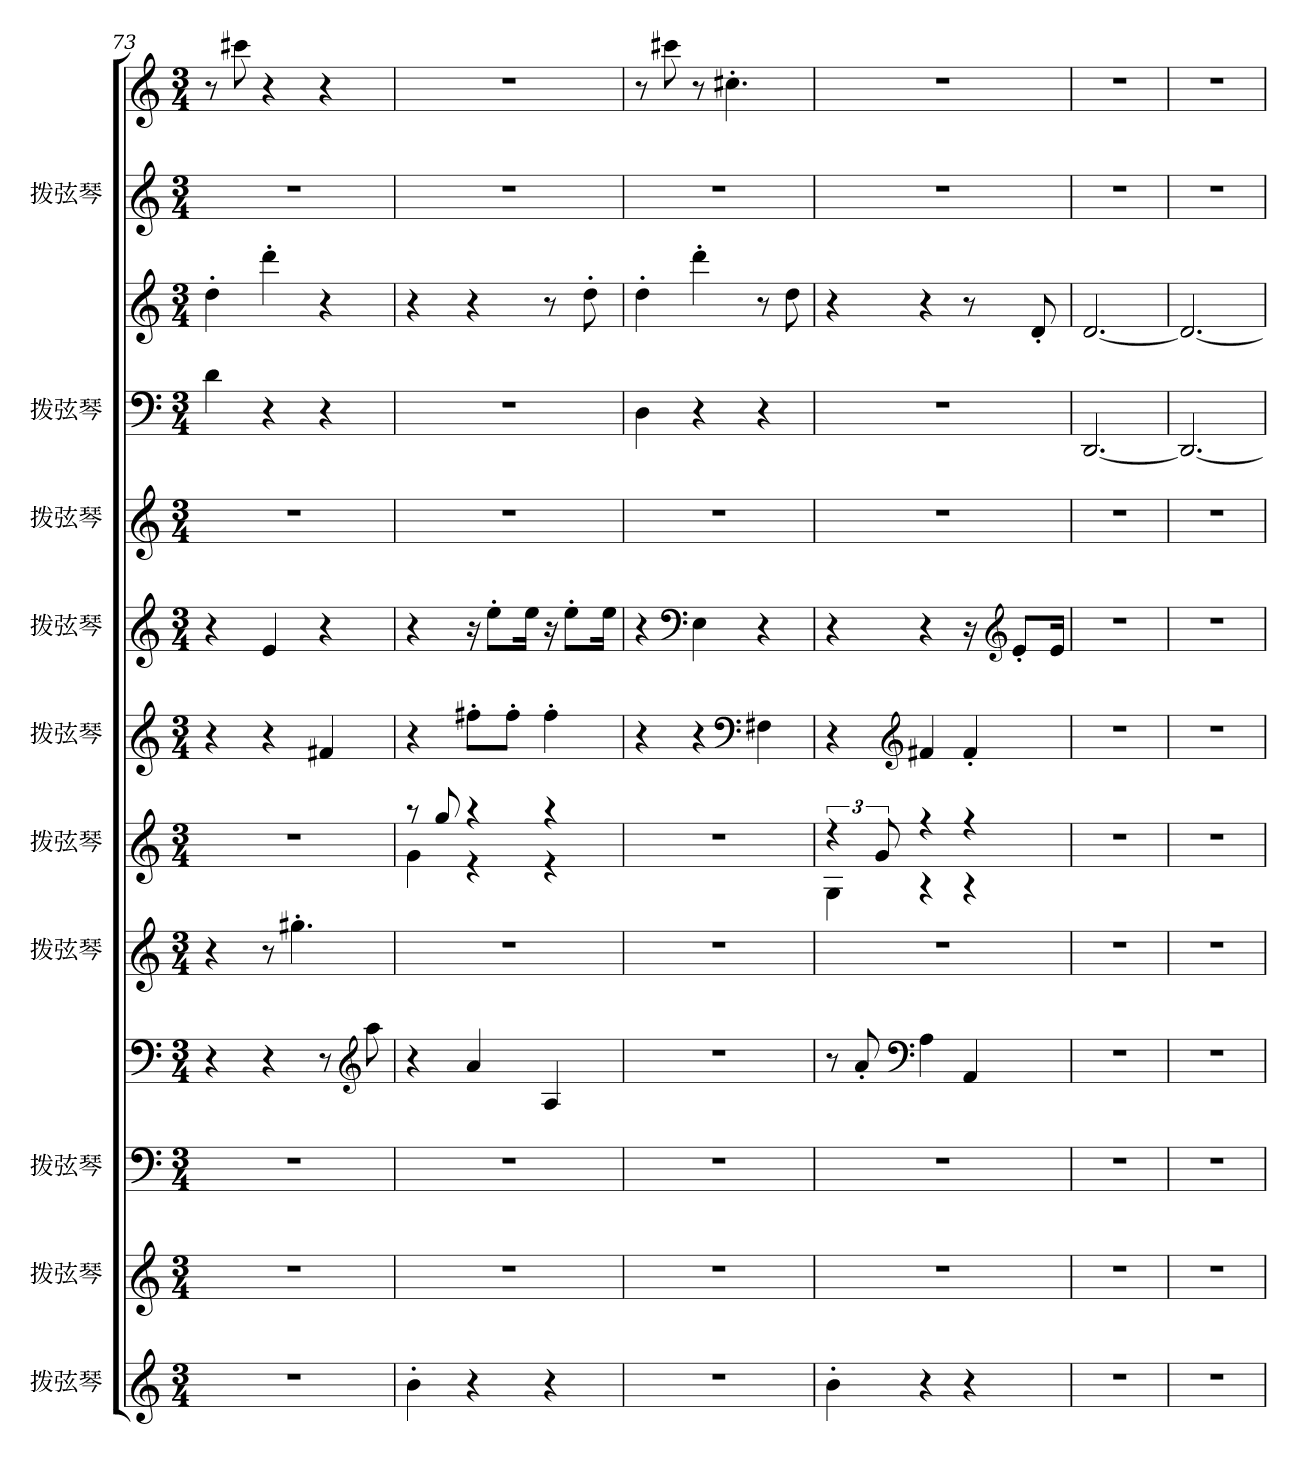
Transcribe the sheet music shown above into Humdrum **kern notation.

**kern	**kern	**kern	**kern	**kern	**kern	**kern	**kern	**kern	**kern	**kern	**kern	**kern
*part10	*part9	*part8	*part8	*part7	*part6	*part5	*part4	*part3	*part2	*part2	*part1	*part1
*staff13	*staff12	*staff11	*staff10	*staff9	*staff8	*staff7	*staff6	*staff5	*staff4	*staff3	*staff2	*staff1
*I"拨弦琴	*I"拨弦琴	*I"拨弦琴	*	*I"拨弦琴	*I"拨弦琴	*I"拨弦琴	*I"拨弦琴	*I"拨弦琴	*I"拨弦琴	*	*I"拨弦琴	*
*clefG2	*clefG2	*clefF4	*clefF4	*clefG2	*clefG2	*clefG2	*clefG2	*clefG2	*clefF4	*clefG2	*clefG2	*clefG2
*k[]	*k[]	*k[]	*k[]	*k[]	*k[]	*k[]	*k[]	*k[]	*k[]	*k[]	*k[]	*k[]
*M3/4	*M3/4	*M3/4	*M3/4	*M3/4	*M3/4	*M3/4	*M3/4	*M3/4	*M3/4	*M3/4	*M3/4	*M3/4
=73	=73	=73	=73	=73	=73	=73	=73	=73	=73	=73	=73	=73
2.r	2.r	2.r	4r	4r	2.r	4r	4r	2.r	4d\	4dd'\	2.r	8r
.	.	.	.	.	.	.	.	.	.	.	.	8ccc#X\
.	.	.	4r	8r	.	4r	4e/	.	4r	4ddd'\	.	4r
.	.	.	.	4.gg#X'\	.	.	.	.	.	.	.	.
.	.	.	8r	.	.	4f#X/	4r	.	4r	4r	.	4r
*	*	*	*clefG2	*	*	*	*	*	*	*	*	*
.	.	.	8aa\	.	.	.	.	.	.	.	.	.
=74	=74	=74	=74	=74	=74	=74	=74	=74	=74	=74	=74	=74
*	*	*	*	*	*^	*	*	*	*	*	*	*
4b'\	2.r	2.r	4r	2.r	8r	4g\	4r	4r	2.r	2.r	4r	2.r	2.r
.	.	.	.	.	8gg/	.	.	.	.	.	.	.	.
4r	.	.	4a/	.	4r	4r	8ff#X'\L	16r	.	.	4r	.	.
.	.	.	.	.	.	.	.	8ee'\L	.	.	.	.	.
.	.	.	.	.	.	.	8ff#'\J	.	.	.	.	.	.
.	.	.	.	.	.	.	.	16ee\Jk	.	.	.	.	.
4r	.	.	4A/	.	4r	4r	4ff#'\	16r	.	.	8r	.	.
.	.	.	.	.	.	.	.	8ee'\L	.	.	.	.	.
.	.	.	.	.	.	.	.	.	.	.	8dd'\	.	.
.	.	.	.	.	.	.	.	16ee\Jk	.	.	.	.	.
*	*	*	*	*	*v	*v	*	*	*	*	*	*	*
!!LO:PB:g=z
=75	=75	=75	=75	=75	=75	=75	=75	=75	=75	=75	=75	=75
2.r	2.r	2.r	2.r	2.r	2.r	4r	4r	2.r	4D\	4dd'\	2.r	8r
.	.	.	.	.	.	.	.	.	.	.	.	8ccc#X\
*	*	*	*	*	*	*	*clefF4	*	*	*	*	*
.	.	.	.	.	.	4r	4E\	.	4r	4ddd'\	.	8r
.	.	.	.	.	.	.	.	.	.	.	.	4.cc#X'\
*	*	*	*	*	*	*clefF4	*	*	*	*	*	*
.	.	.	.	.	.	4F#X\	4r	.	4r	8r	.	.
.	.	.	.	.	.	.	.	.	.	8dd\	.	.
=76	=76	=76	=76	=76	=76	=76	=76	=76	=76	=76	=76	=76
*	*	*	*	*	*^	*	*	*	*	*	*	*
4b'\	2.r	2.r	8r	2.r	6r	4G\	4r	4r	2.r	2.r	4r	2.r	2.r
.	.	.	8a'/	.	.	.	.	.	.	.	.	.	.
.	.	.	.	.	12g/	.	.	.	.	.	.	.	.
*	*	*	*clefF4	*	*	*	*clefG2	*	*	*	*	*	*
4r	.	.	4A\	.	4r	4r	4f#X/	4r	.	.	4r	.	.
4r	.	.	4AA/	.	4r	4r	4f#'/	16r	.	.	8r	.	.
*	*	*	*	*	*	*	*	*clefG2	*	*	*	*	*
.	.	.	.	.	.	.	.	8e'/L	.	.	.	.	.
.	.	.	.	.	.	.	.	.	.	.	8d'/	.	.
.	.	.	.	.	.	.	.	16e/Jk	.	.	.	.	.
*	*	*	*	*	*v	*v	*	*	*	*	*	*	*
=77	=77	=77	=77	=77	=77	=77	=77	=77	=77	=77	=77	=77
2.r	2.r	2.r	2.r	2.r	2.r	2.r	2.r	2.r	[2.DD/	[2.d/	2.r	2.r
=78	=78	=78	=78	=78	=78	=78	=78	=78	=78	=78	=78	=78
2.r	2.r	2.r	2.r	2.r	2.r	2.r	2.r	2.r	2.DD/_	2.d/_	2.r	2.r
=	=	=	=	=	=	=	=	=	=	=	=	=
*-	*-	*-	*-	*-	*-	*-	*-	*-	*-	*-	*-	*-
